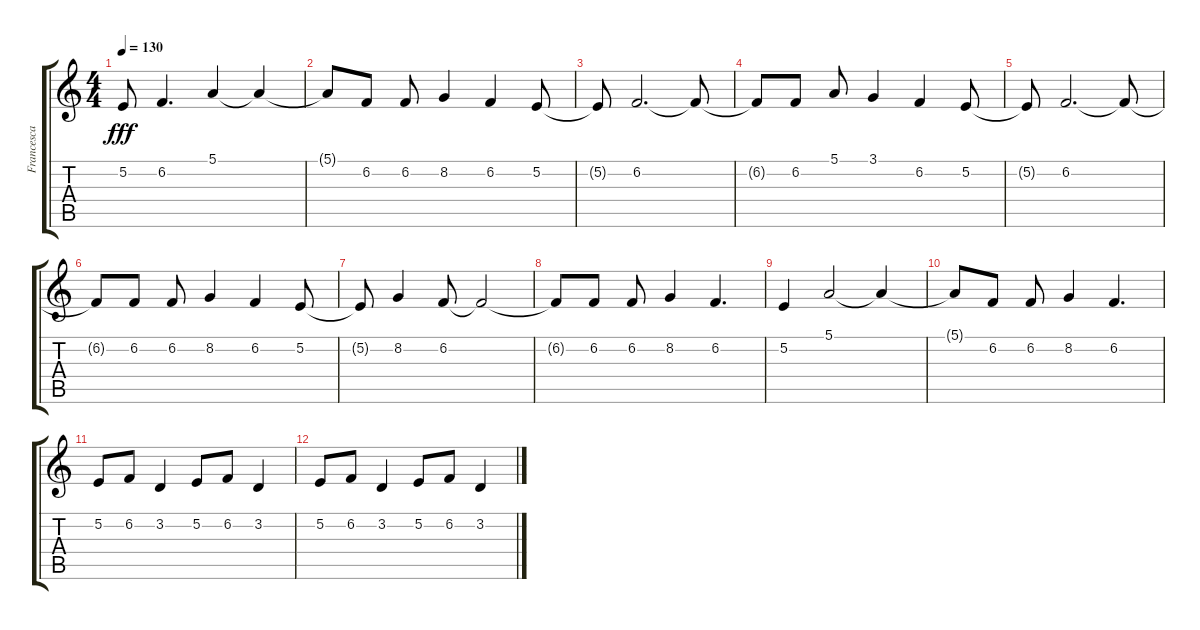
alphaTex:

\track ("Francesca Chiara" "Francesca ") {instrument voiceoohs}
\staff {score tabs}
\tuning (E4 B3 G3 D3 A2 E2) {hide}
\ts (4 4)
\tempo 130
\clef g2
\ks c
5.2{t}.8{dy fff} 6.2.4{d} 5.1.4 5.1{t}.4 |
5.1{t}.8 6.2.8 6.2.8 8.2.4 6.2.4 5.2.8 |
5.2{t}.8 6.2.2{d} 6.2{t}.8 |
6.2{t}.8 6.2.8 5.1.8 3.1.4 6.2.4 5.2.8 |
5.2{t}.8 6.2.2{d} 6.2{t}.8 |
6.2{t}.8 6.2.8 6.2.8 8.2.4 6.2.4 5.2.8 |
5.2{t}.8 8.2.4 6.2.8 6.2{t}.2 |
6.2{t}.8 6.2.8 6.2.8 8.2.4 6.2.4{d} |
5.2.4 5.1.2 5.1{t}.4 |
5.1{t}.8 6.2.8 6.2.8 8.2.4 6.2.4{d} |
5.2.8 6.2.8 3.2.4 5.2.8 6.2.8 3.2.4 |
5.2.8 6.2.8 3.2.4 5.2.8 6.2.8 3.2.4
